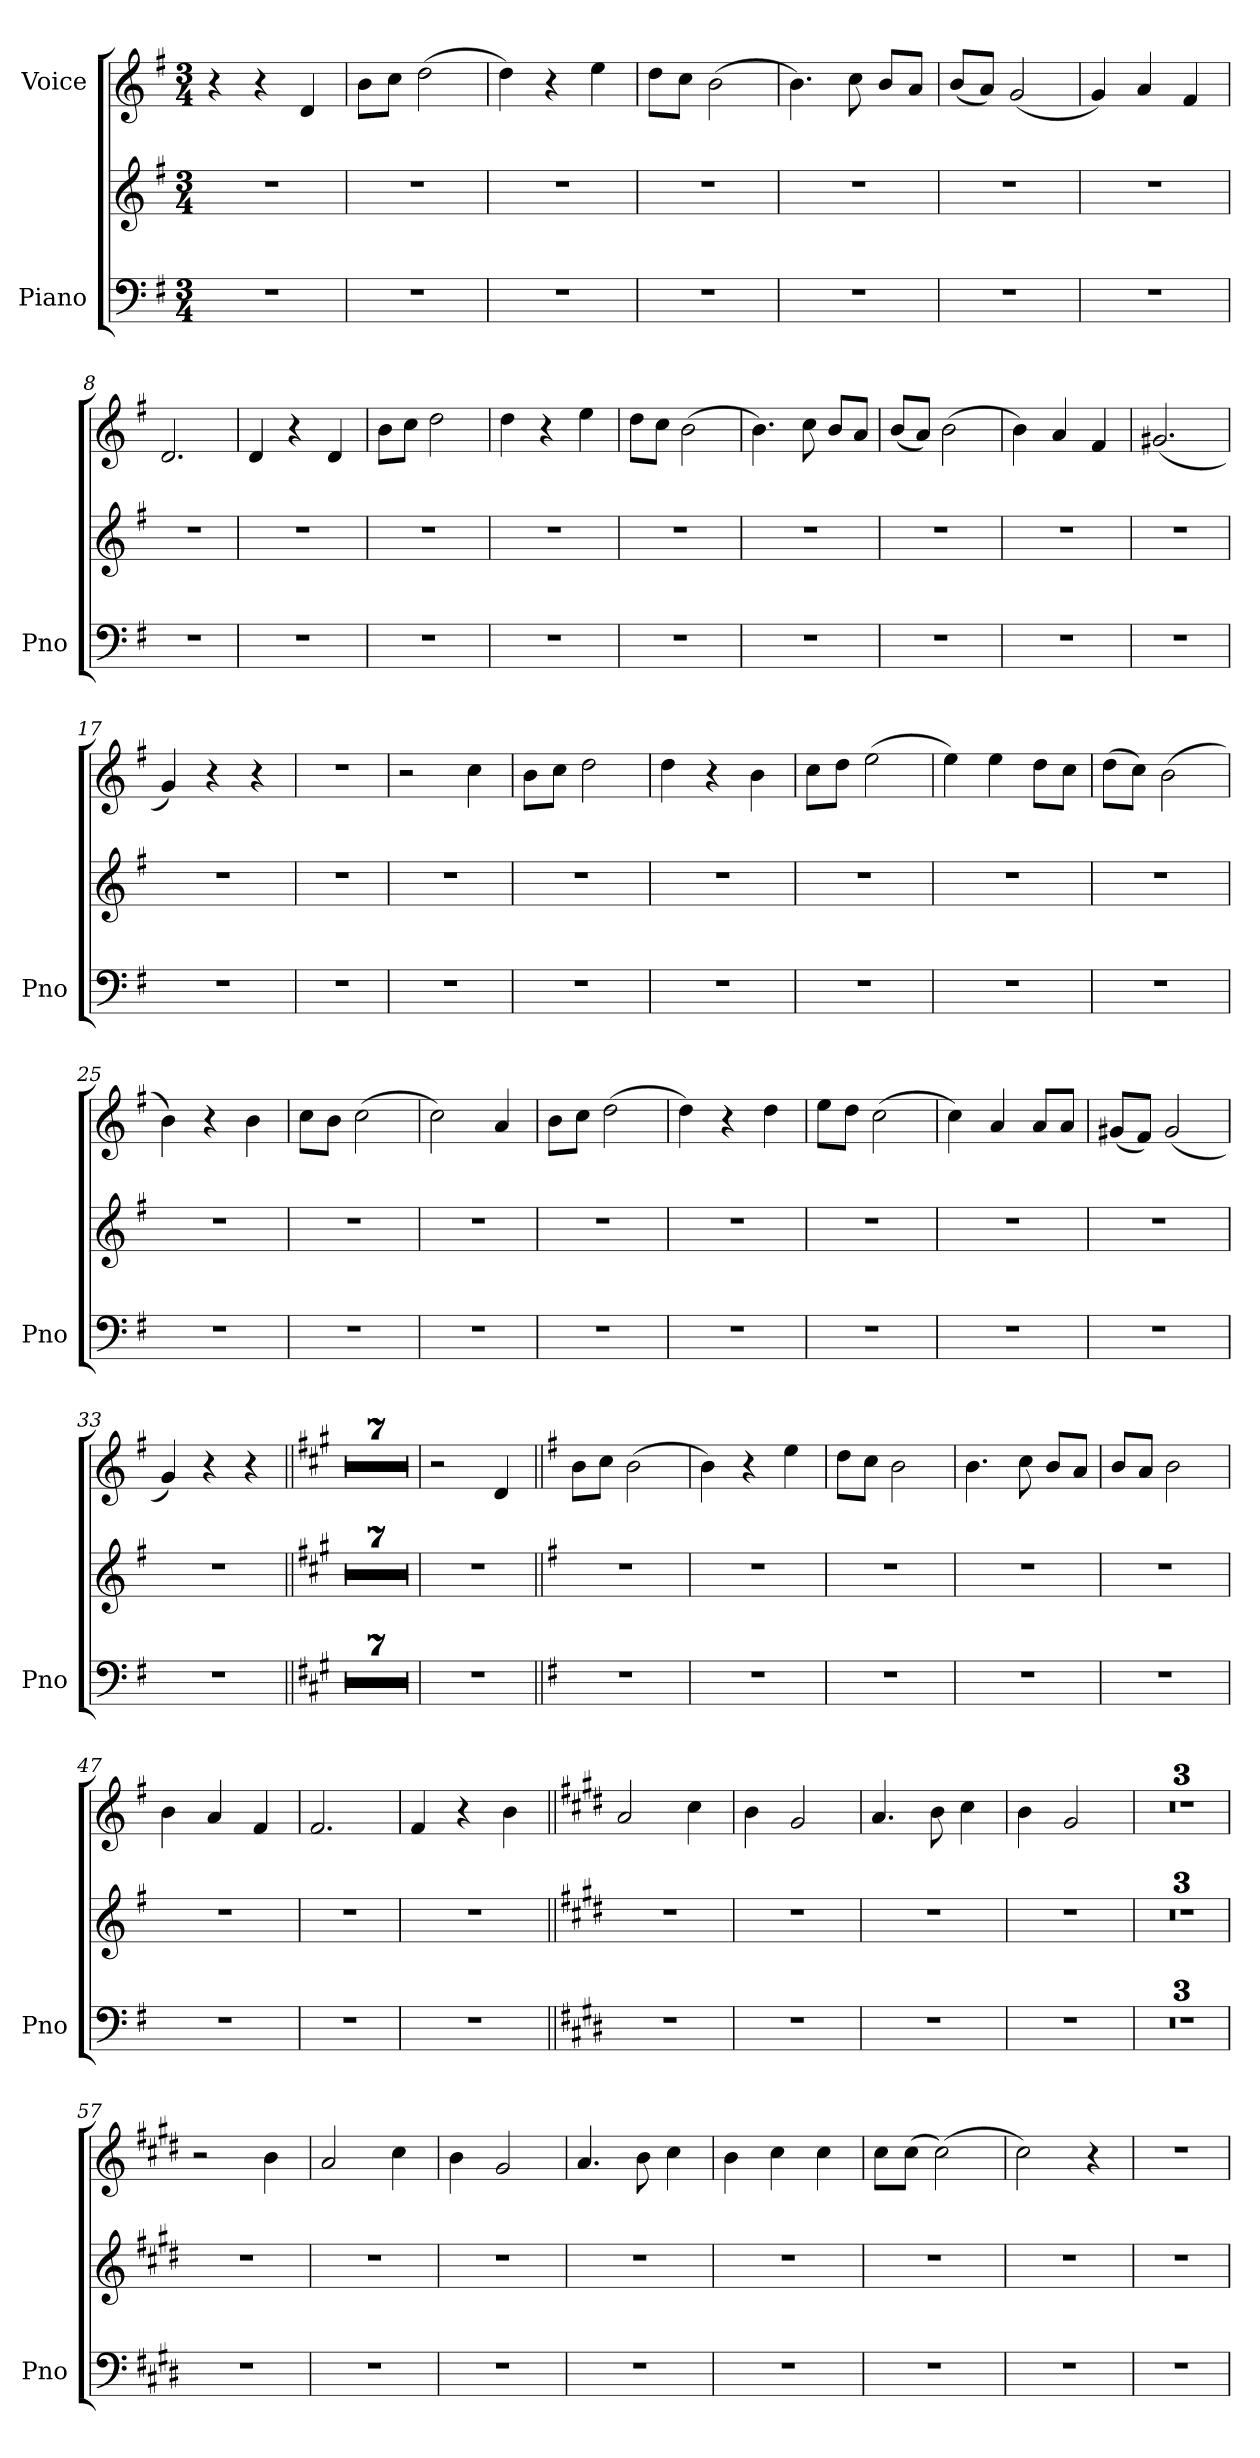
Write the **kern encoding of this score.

**kern	**kern	**kern
*part2	*part2	*part1
*staff3	*staff2	*staff1
*I"Piano	*	*I"Voice
*I'Pno	*	*
*clefF4	*clefG2	*clefG2
*k[f#]	*k[f#]	*k[f#]
*M3/4	*M3/4	*M3/4
=1	=1	=1
2.r	2.r	4r
.	.	4r
.	.	4d/
=2	=2	=2
2.r	2.r	8b\L
.	.	8cc\J
.	.	(2dd\
=3	=3	=3
2.r	2.r	4dd\)
.	.	4r
.	.	4ee\
=4	=4	=4
2.r	2.r	8dd\L
.	.	8cc\J
.	.	(2b\
=5	=5	=5
2.r	2.r	4.b\)
.	.	8cc\
.	.	8b/L
.	.	8a/J
=6	=6	=6
2.r	2.r	(8b/L
.	.	8a/J)
.	.	(2g/
!!LO:LB:g=z
=7	=7	=7
2.r	2.r	4g/)
.	.	4a/
.	.	4f#/
=8	=8	=8
2.r	2.r	2.d/
=9	=9	=9
2.r	2.r	4d/
.	.	4r
.	.	4d/
=10	=10	=10
2.r	2.r	8b\L
.	.	8cc\J
.	.	2dd\
=11	=11	=11
2.r	2.r	4dd\
.	.	4r
.	.	4ee\
=12	=12	=12
2.r	2.r	8dd\L
.	.	8cc\J
.	.	(2b\
=13	=13	=13
2.r	2.r	4.b\)
.	.	8cc\
.	.	8b/L
.	.	8a/J
=14	=14	=14
2.r	2.r	(8b/L
.	.	8a/J)
.	.	(2b\
!!LO:LB:g=z
=15	=15	=15
2.r	2.r	4b\)
.	.	4a/
.	.	4f#/
=16	=16	=16
2.r	2.r	(2.g#X/
=17	=17	=17
2.r	2.r	4g/)
.	.	4r
.	.	4r
=18	=18	=18
2.r	2.r	2.r
=19	=19	=19
2.r	2.r	2r
.	.	4cc\
=20	=20	=20
2.r	2.r	8b\L
.	.	8cc\J
.	.	2dd\
=21	=21	=21
2.r	2.r	4dd\
.	.	4r
.	.	4b\
=22	=22	=22
2.r	2.r	8cc\L
.	.	8dd\J
.	.	(2ee\
!!LO:LB:g=z
=23	=23	=23
2.r	2.r	4ee\)
.	.	4ee\
.	.	8dd\L
.	.	8cc\J
=24	=24	=24
2.r	2.r	(8dd\L
.	.	8cc\J)
.	.	(2b\
=25	=25	=25
2.r	2.r	4b\)
.	.	4r
.	.	4b\
=26	=26	=26
2.r	2.r	8cc\L
.	.	8b\J
.	.	(2cc\
=27	=27	=27
2.r	2.r	2cc\)
.	.	4a/
=28	=28	=28
2.r	2.r	8b\L
.	.	8cc\J
.	.	(2dd\
=29	=29	=29
2.r	2.r	4dd\)
.	.	4r
.	.	4dd\
=30	=30	=30
2.r	2.r	8ee\L
.	.	8dd\J
.	.	(2cc\
!!LO:PB:g=z
=31	=31	=31
2.r	2.r	4cc\)
.	.	4a/
.	.	8a/L
.	.	8a/J
=32	=32	=32
2.r	2.r	(8g#X/L
.	.	8f#/J)
.	.	(2g#/
=33	=33	=33
2.r	2.r	4g/)
.	.	4r
.	.	4r
=34||	=34||	=34||
*k[f#c#g#]	*k[f#c#g#]	*k[f#c#g#]
2.r	2.r	2.r
=35	=35	=35
2.r	2.r	2.r
=36	=36	=36
2.r	2.r	2.r
=37	=37	=37
2.r	2.r	2.r
!!LO:LB:g=z
=38	=38	=38
2.r	2.r	2.r
=39	=39	=39
2.r	2.r	2.r
=40	=40	=40
2.r	2.r	2.r
=41	=41	=41
2.r	2.r	2r
.	.	4d/
=42||	=42||	=42||
*k[f#]	*k[f#]	*k[f#]
2.r	2.r	8b\L
.	.	8cc\J
.	.	(2b\
=43	=43	=43
2.r	2.r	4b\)
.	.	4r
.	.	4ee\
!!LO:LB:g=z
=44	=44	=44
2.r	2.r	8dd\L
.	.	8cc\J
.	.	2b\
=45	=45	=45
2.r	2.r	4.b\
.	.	8cc\
.	.	8b/L
.	.	8a/J
=46	=46	=46
2.r	2.r	8b/L
.	.	8a/J
.	.	2b\
=47	=47	=47
2.r	2.r	4b\
.	.	4a/
.	.	4f#/
=48	=48	=48
2.r	2.r	2.f#/
=49	=49	=49
2.r	2.r	4f#/
.	.	4r
.	.	4b\
!!LO:LB:g=z
=50||	=50||	=50||
*k[f#c#g#d#]	*k[f#c#g#d#]	*k[f#c#g#d#]
2.r	2.r	2a/
.	.	4cc#\
=51	=51	=51
2.r	2.r	4b\
.	.	2g#/
=52	=52	=52
2.r	2.r	4.a/
.	.	8b\
.	.	4cc#\
=53	=53	=53
2.r	2.r	4b\
.	.	2g#/
=54	=54	=54
2.r	2.r	2.r
=55	=55	=55
2.r	2.r	2.r
=56	=56	=56
2.r	2.r	2.r
=57	=57	=57
2.r	2.r	2r
.	.	4b\
=58	=58	=58
2.r	2.r	2a/
.	.	4cc#\
!!LO:PB:g=z
=59	=59	=59
2.r	2.r	4b\
.	.	2g#/
=60	=60	=60
2.r	2.r	4.a/
.	.	8b\
.	.	4cc#\
=61	=61	=61
2.r	2.r	4b\
.	.	4cc#\
.	.	4cc#\
=62	=62	=62
2.r	2.r	8cc#\L
.	.	(8cc#\J
.	.	(2cc#\)
=63	=63	=63
2.r	2.r	2cc#\)
.	.	4r
=64	=64	=64
2.r	2.r	2.r
=	=	=
*-	*-	*-
